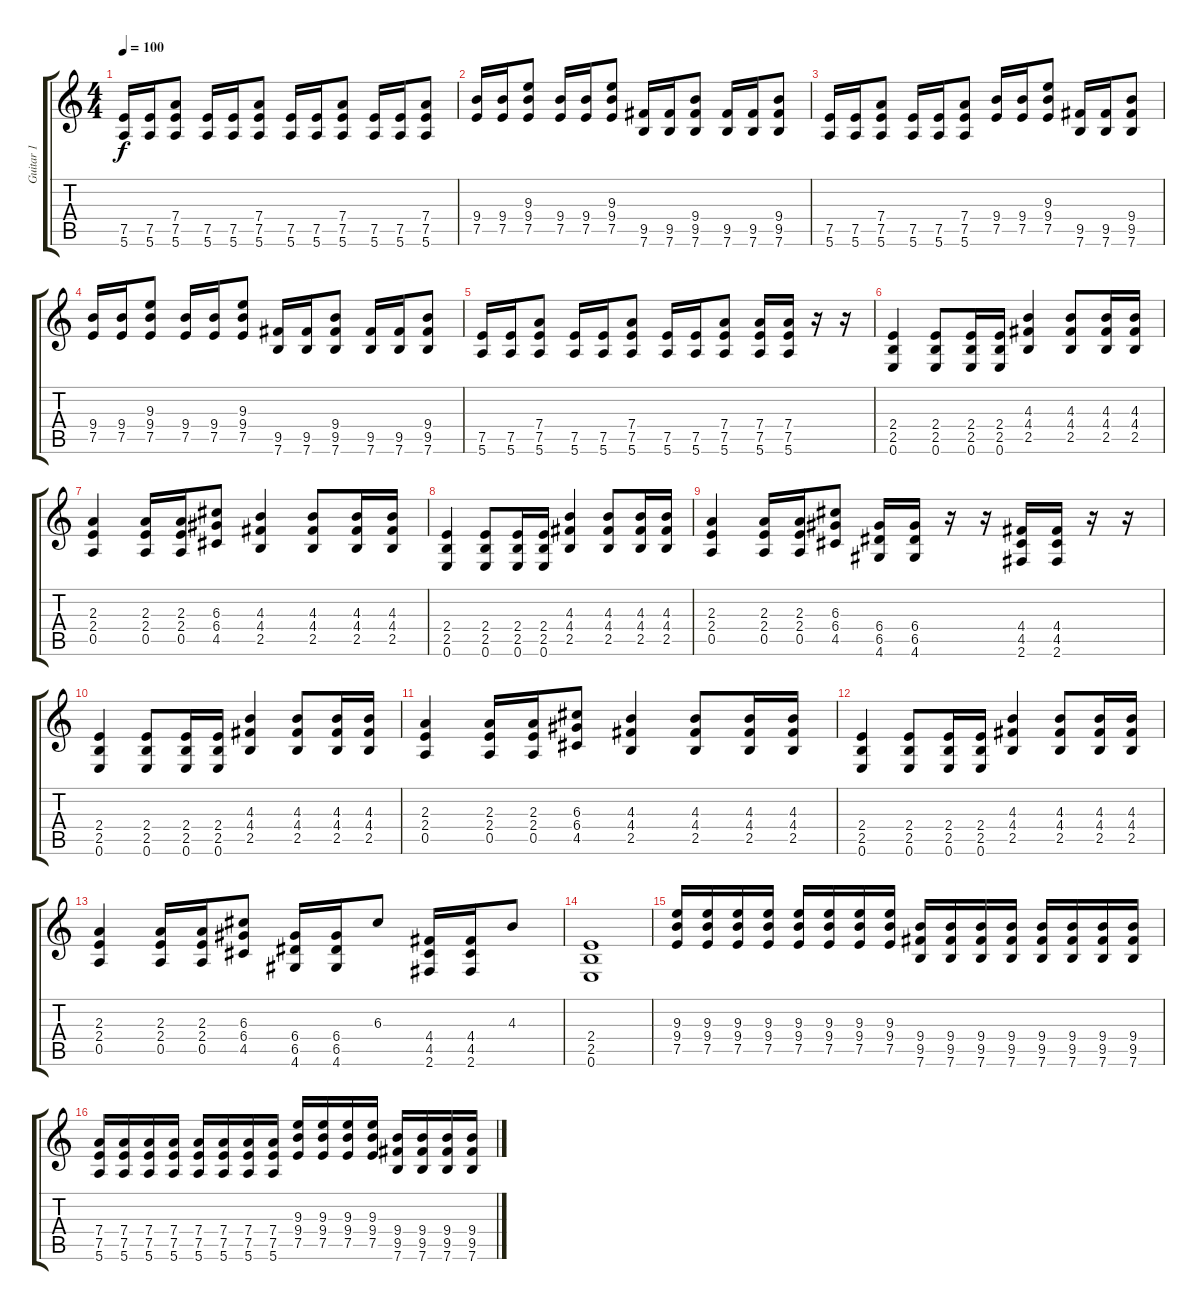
\track ("Guitar 1" "Guitar 1") {instrument distortionguitar}
\staff {score tabs}
\tuning (E4 B3 G3 D3 A2 E2) {hide}
\ts (4 4)
\tempo 100
\clef g2
\ks c
(7.5 5.6).16{dy f} (7.5 5.6).16 (7.4 7.5 5.6).8 (7.5 5.6).16 (7.5 5.6).16 (7.4 7.5 5.6).8 (7.5 5.6).16 (7.5 5.6).16 (7.4 7.5 5.6).8 (7.5 5.6).16 (7.5 5.6).16 (7.4 7.5 5.6).8 |
(9.4 7.5).16 (9.4 7.5).16 (9.3 9.4 7.5).8 (9.4 7.5).16 (9.4 7.5).16 (9.3 9.4 7.5).8 (9.5 7.6).16 (9.5 7.6).16 (9.4 9.5 7.6).8 (9.5 7.6).16 (9.5 7.6).16 (9.4 9.5 7.6).8 |
(7.5 5.6).16 (7.5 5.6).16 (7.4 7.5 5.6).8 (7.5 5.6).16 (7.5 5.6).16 (7.4 7.5 5.6).8 (9.4 7.5).16 (9.4 7.5).16 (9.3 9.4 7.5).8 (9.5 7.6).16 (9.5 7.6).16 (9.4 9.5 7.6).8 |
(9.4 7.5).16 (9.4 7.5).16 (9.3 9.4 7.5).8 (9.4 7.5).16 (9.4 7.5).16 (9.3 9.4 7.5).8 (9.5 7.6).16 (9.5 7.6).16 (9.4 9.5 7.6).8 (9.5 7.6).16 (9.5 7.6).16 (9.4 9.5 7.6).8 |
(7.5 5.6).16 (7.5 5.6).16 (7.4 7.5 5.6).8 (7.5 5.6).16 (7.5 5.6).16 (7.4 7.5 5.6).8 (7.5 5.6).16 (7.5 5.6).16 (7.4 7.5 5.6).8 (7.4 7.5 5.6).16 (7.4 7.5 5.6).16 r.16 r.16 |
(2.4 2.5 0.6).4 (2.4 2.5 0.6).8 (2.4 2.5 0.6).16 (2.4 2.5 0.6).16 (4.3 4.4 2.5).4 (4.3 4.4 2.5).8 (4.3 4.4 2.5).16 (4.3 4.4 2.5).16 |
(2.3 2.4 0.5).4 (2.3 2.4 0.5).16 (2.3 2.4 0.5).16 (6.3 6.4 4.5).8 (4.3 4.4 2.5).4 (4.3 4.4 2.5).8 (4.3 4.4 2.5).16 (4.3 4.4 2.5).16 |
(2.4 2.5 0.6).4 (2.4 2.5 0.6).8 (2.4 2.5 0.6).16 (2.4 2.5 0.6).16 (4.3 4.4 2.5).4 (4.3 4.4 2.5).8 (4.3 4.4 2.5).16 (4.3 4.4 2.5).16 |
(2.3 2.4 0.5).4 (2.3 2.4 0.5).16 (2.3 2.4 0.5).16 (6.3 6.4 4.5).8 (6.4 6.5 4.6).16 (6.4 6.5 4.6).16 r.16 r.16 (4.4 4.5 2.6).16 (4.4 4.5 2.6).16 r.16 r.16 |
(2.4 2.5 0.6).4 (2.4 2.5 0.6).8 (2.4 2.5 0.6).16 (2.4 2.5 0.6).16 (4.3 4.4 2.5).4 (4.3 4.4 2.5).8 (4.3 4.4 2.5).16 (4.3 4.4 2.5).16 |
(2.3 2.4 0.5).4 (2.3 2.4 0.5).16 (2.3 2.4 0.5).16 (6.3 6.4 4.5).8 (4.3 4.4 2.5).4 (4.3 4.4 2.5).8 (4.3 4.4 2.5).16 (4.3 4.4 2.5).16 |
(2.4 2.5 0.6).4 (2.4 2.5 0.6).8 (2.4 2.5 0.6).16 (2.4 2.5 0.6).16 (4.3 4.4 2.5).4 (4.3 4.4 2.5).8 (4.3 4.4 2.5).16 (4.3 4.4 2.5).16 |
(2.3 2.4 0.5).4 (2.3 2.4 0.5).16 (2.3 2.4 0.5).16 (6.3 6.4 4.5).8 (6.4 6.5 4.6).16 (6.4 6.5 4.6).16 6.3.8{volume 8 balance 0} (4.4 4.5 2.6).16{volume 13 balance 8} (4.4 4.5 2.6).16 4.3.8{volume 8 balance 0} |
(2.4 2.5 0.6).1{volume 13 balance 8} |
(9.3 9.4 7.5).16 (9.3 9.4 7.5).16 (9.3 9.4 7.5).16 (9.3 9.4 7.5).16 (9.3 9.4 7.5).16 (9.3 9.4 7.5).16 (9.3 9.4 7.5).16 (9.3 9.4 7.5).16 (9.4 9.5 7.6).16 (9.4 9.5 7.6).16 (9.4 9.5 7.6).16 (9.4 9.5 7.6).16 (9.4 9.5 7.6).16 (9.4 9.5 7.6).16 (9.4 9.5 7.6).16 (9.4 9.5 7.6).16 |
(7.4 7.5 5.6).16 (7.4 7.5 5.6).16 (7.4 7.5 5.6).16 (7.4 7.5 5.6).16 (7.4 7.5 5.6).16 (7.4 7.5 5.6).16 (7.4 7.5 5.6).16 (7.4 7.5 5.6).16 (9.3 9.4 7.5).16 (9.3 9.4 7.5).16 (9.3 9.4 7.5).16 (9.3 9.4 7.5).16 (9.4 9.5 7.6).16 (9.4 9.5 7.6).16 (9.4 9.5 7.6).16 (9.4 9.5 7.6).16
